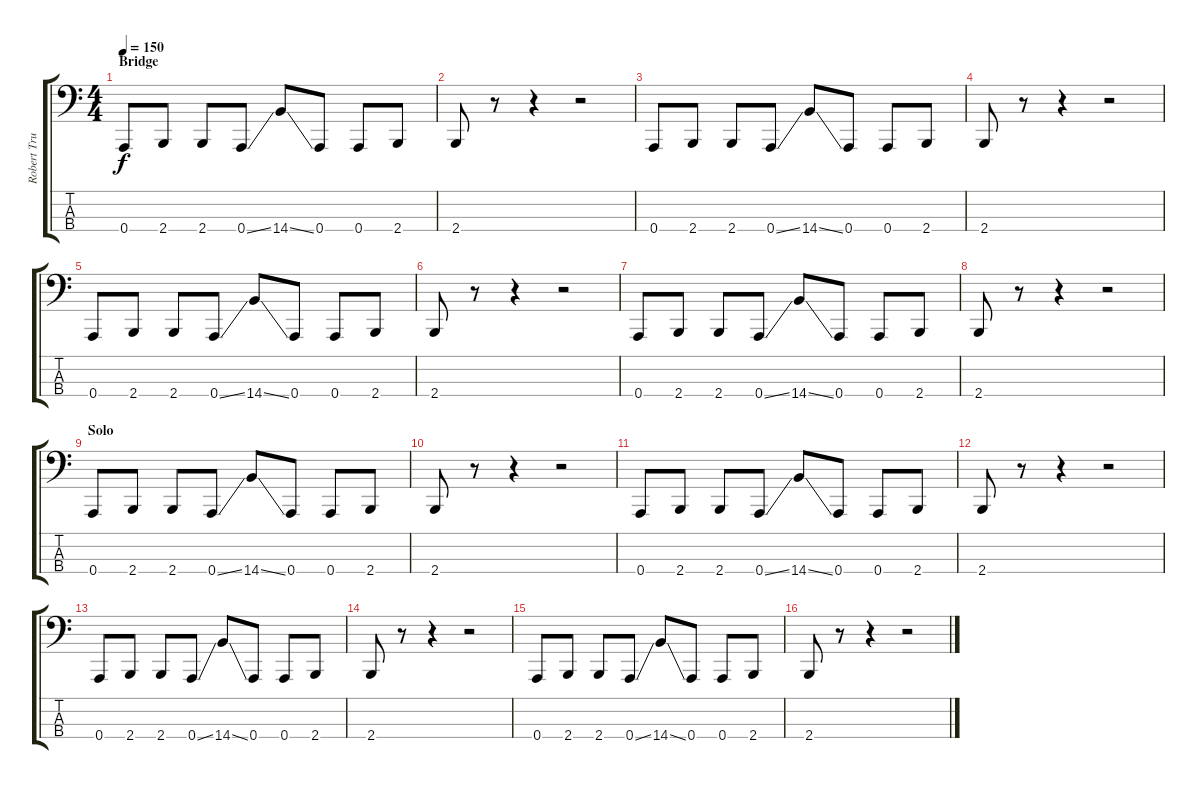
\track ("Robert Trujillio" "Robert Tru") {instrument electricbasspick}
\staff {score tabs}
\tuning (G2 D2 A1 A0) {hide}
\ts (4 4)
\section ("" "Bridge")
\tempo 150
\clef f4
\ks c
0.4.8{dy f} 2.4.8 2.4.8 0.4{ss}.8 14.4{ss}.8 0.4.8 0.4.8 2.4.8 |
2.4.8 r.8 r.4 r.2 |
0.4.8 2.4.8 2.4.8 0.4{ss}.8 14.4{ss}.8 0.4.8 0.4.8 2.4.8 |
2.4.8 r.8 r.4 r.2 |
0.4.8 2.4.8 2.4.8 0.4{ss}.8 14.4{ss}.8 0.4.8 0.4.8 2.4.8 |
2.4.8 r.8 r.4 r.2 |
0.4.8 2.4.8 2.4.8 0.4{ss}.8 14.4{ss}.8 0.4.8 0.4.8 2.4.8 |
2.4.8 r.8 r.4 r.2 |
\section ("" "Solo")
0.4.8 2.4.8 2.4.8 0.4{ss}.8 14.4{ss}.8 0.4.8 0.4.8 2.4.8 |
2.4.8 r.8 r.4 r.2 |
0.4.8 2.4.8 2.4.8 0.4{ss}.8 14.4{ss}.8 0.4.8 0.4.8 2.4.8 |
2.4.8 r.8 r.4 r.2 |
0.4.8 2.4.8 2.4.8 0.4{ss}.8 14.4{ss}.8 0.4.8 0.4.8 2.4.8 |
2.4.8 r.8 r.4 r.2 |
0.4.8 2.4.8 2.4.8 0.4{ss}.8 14.4{ss}.8 0.4.8 0.4.8 2.4.8 |
2.4.8 r.8 r.4 r.2
